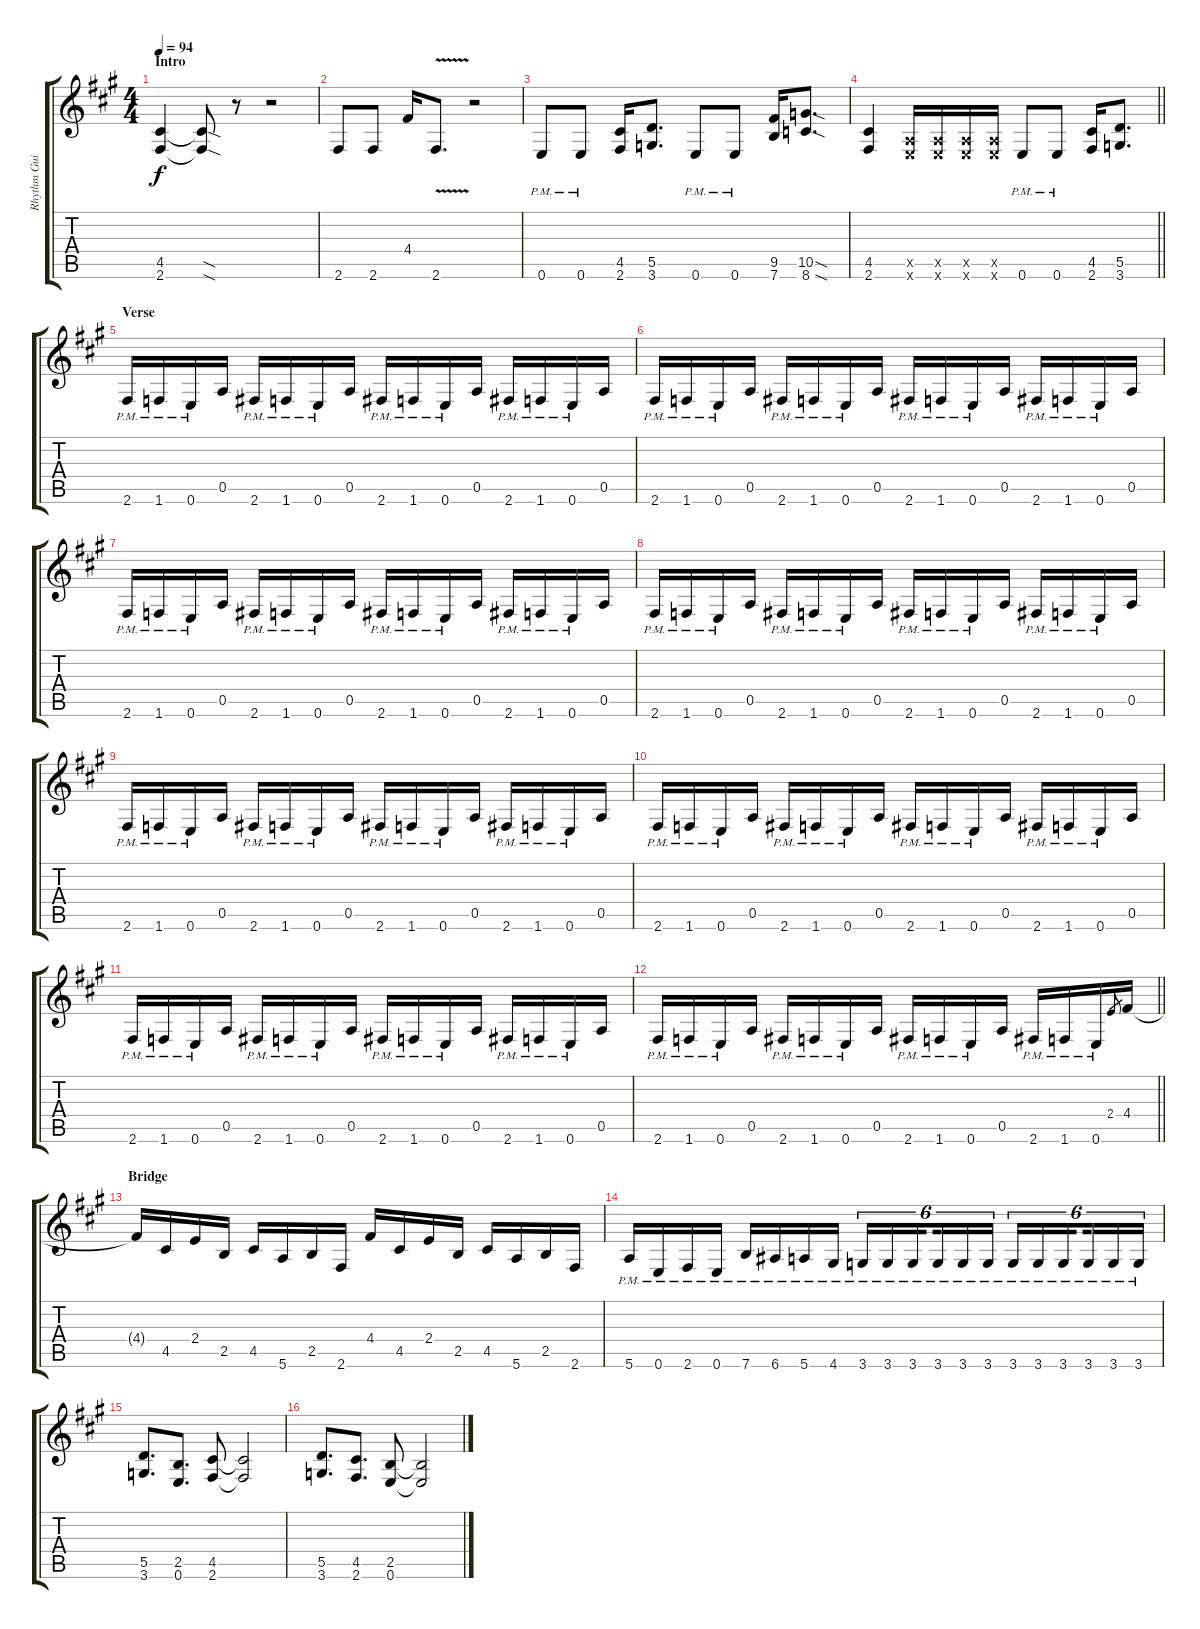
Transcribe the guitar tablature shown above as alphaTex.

\track ("Rhythm Guitar(G.Drover)" "Rhythm Gui") {instrument distortionguitar}
\staff {score tabs}
\tuning (E4 B3 G3 D3 A2 E2) {hide}
\ts (4 4)
\section ("" "Intro")
\tempo 94
\clef g2
\ks a
(4.5 2.6).4{dy f instrument distortionguitar} (4.5{sod t} 2.6{sod t}).8 r.8 r.2 |
2.6.8 2.6.8 4.4.16 2.6{v}.8{d} r.2 |
0.6{pm}.8 0.6{pm}.8 (4.5 2.6).16 (5.5 3.6).8{d} 0.6{pm}.8 0.6{pm}.8 (9.5 7.6).16 (10.5{sod} 8.6{sod}).8{d} |
\barLineRight lightlight
(4.5 2.6).4 (0.5{x} 0.6{x}).16 (0.5{x} 0.6{x}).16 (0.5{x} 0.6{x}).16 (0.5{x} 0.6{x}).16 0.6{pm}.8 0.6{pm}.8 (4.5 2.6).16 (5.5 3.6).8{d} |
\section ("" "Verse")
2.6{pm}.16 1.6{pm}.16 0.6{pm}.16 0.5.16 2.6{pm}.16 1.6{pm}.16 0.6{pm}.16 0.5.16 2.6{pm}.16 1.6{pm}.16 0.6{pm}.16 0.5.16 2.6{pm}.16 1.6{pm}.16 0.6{pm}.16 0.5.16 |
2.6{pm}.16 1.6{pm}.16 0.6{pm}.16 0.5.16 2.6{pm}.16 1.6{pm}.16 0.6{pm}.16 0.5.16 2.6{pm}.16 1.6{pm}.16 0.6{pm}.16 0.5.16 2.6{pm}.16 1.6{pm}.16 0.6{pm}.16 0.5.16 |
2.6{pm}.16 1.6{pm}.16 0.6{pm}.16 0.5.16 2.6{pm}.16 1.6{pm}.16 0.6{pm}.16 0.5.16 2.6{pm}.16 1.6{pm}.16 0.6{pm}.16 0.5.16 2.6{pm}.16 1.6{pm}.16 0.6{pm}.16 0.5.16 |
2.6{pm}.16 1.6{pm}.16 0.6{pm}.16 0.5.16 2.6{pm}.16 1.6{pm}.16 0.6{pm}.16 0.5.16 2.6{pm}.16 1.6{pm}.16 0.6{pm}.16 0.5.16 2.6{pm}.16 1.6{pm}.16 0.6{pm}.16 0.5.16 |
2.6{pm}.16 1.6{pm}.16 0.6{pm}.16 0.5.16 2.6{pm}.16 1.6{pm}.16 0.6{pm}.16 0.5.16 2.6{pm}.16 1.6{pm}.16 0.6{pm}.16 0.5.16 2.6{pm}.16 1.6{pm}.16 0.6{pm}.16 0.5.16 |
2.6{pm}.16 1.6{pm}.16 0.6{pm}.16 0.5.16 2.6{pm}.16 1.6{pm}.16 0.6{pm}.16 0.5.16 2.6{pm}.16 1.6{pm}.16 0.6{pm}.16 0.5.16 2.6{pm}.16 1.6{pm}.16 0.6{pm}.16 0.5.16 |
2.6{pm}.16 1.6{pm}.16 0.6{pm}.16 0.5.16 2.6{pm}.16 1.6{pm}.16 0.6{pm}.16 0.5.16 2.6{pm}.16 1.6{pm}.16 0.6{pm}.16 0.5.16 2.6{pm}.16 1.6{pm}.16 0.6{pm}.16 0.5.16 |
\barLineRight lightlight
2.6{pm}.16 1.6{pm}.16 0.6{pm}.16 0.5.16 2.6{pm}.16 1.6{pm}.16 0.6{pm}.16 0.5.16 2.6{pm}.16 1.6{pm}.16 0.6{pm}.16 0.5.16 2.6{pm}.16 1.6{pm}.16 0.6{pm}.16 2.4.8{gr} 4.4.16 |
\section ("" "Bridge")
4.4{t}.16 4.5.16 2.4.16 2.5.16 4.5.16 5.6.16 2.5.16 2.6.16 4.4.16 4.5.16 2.4.16 2.5.16 4.5.16 5.6.16 2.5.16 2.6.16 |
5.6{pm}.16 0.6{pm}.16 2.6{pm}.16 0.6{pm}.16 7.6{pm}.16 6.6{pm}.16 5.6{pm}.16 4.6{pm}.16 3.6{pm}.16{tu (6 4)} 3.6{pm}.16{tu (6 4)} 3.6{pm}.16{tu (6 4) beam splitsecondary} 3.6{pm}.16{tu (6 4)} 3.6{pm}.16{tu (6 4)} 3.6{pm}.16{tu (6 4)} 3.6{pm}.16{tu (6 4)} 3.6{pm}.16{tu (6 4)} 3.6{pm}.16{tu (6 4) beam splitsecondary} 3.6{pm}.16{tu (6 4)} 3.6{pm}.16{tu (6 4)} 3.6{pm}.16{tu (6 4)} |
(5.5 3.6).8{d} (2.5 0.6).8{d} (4.5 2.6).8 (4.5{t} 2.6{t}).2 |
(5.5 3.6).8{d} (4.5 2.6).8{d} (2.5 0.6).8 (2.5{t} 0.6{t}).2
